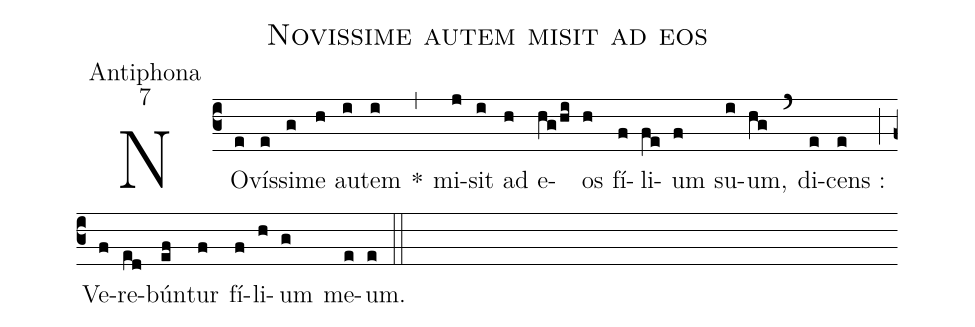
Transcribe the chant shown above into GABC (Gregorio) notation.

name:Novissime autem misit ad eos;
office-part:Antiphona;
mode:7;
%%
(c3) NO(e)vís(e)si(g)me(h) au(i)tem(i) *(,) mi(j)sit(i) ad(h) e(hg/hi)os(h) fí(f)li(fe)um(f) su(i)um,(hg) (`) di(e)cens :(e) (;) Ve(f)re(ed)bún(ef)tur(f) fí(f)li(h)um(g) me(e)um.(e) (::)
